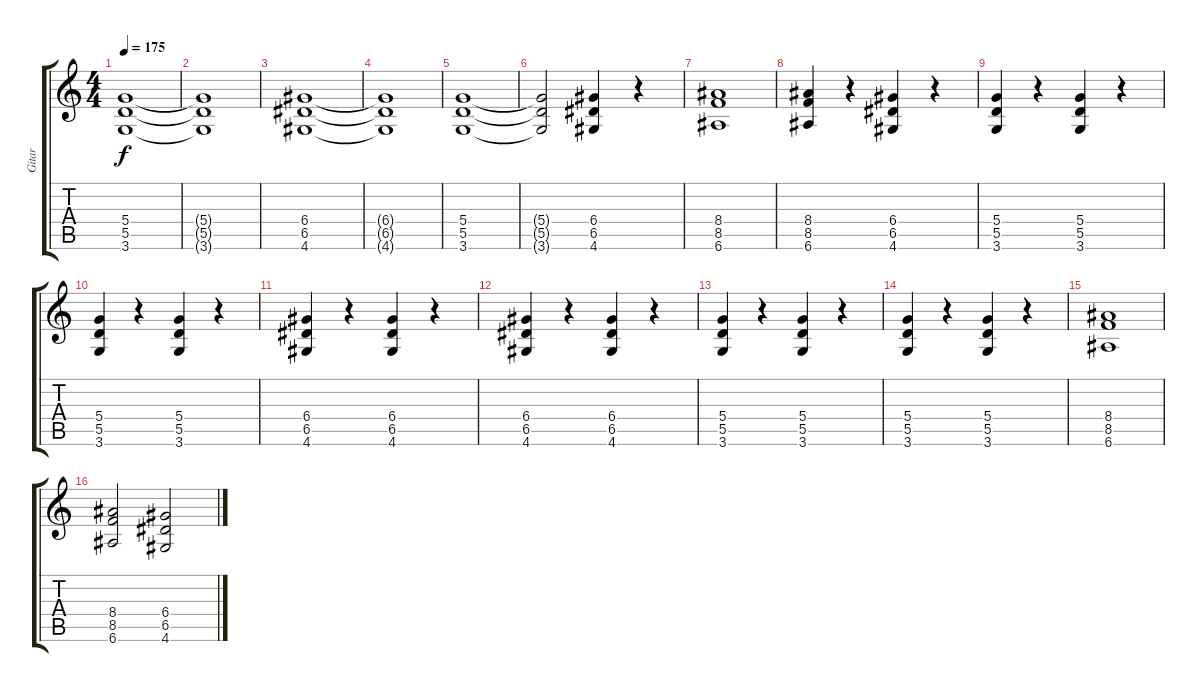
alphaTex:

\track ("Gitar" "Gitar") {instrument distortionguitar}
\staff {score tabs}
\tuning (E4 B3 G3 D3 A2 E2) {hide}
\ts (4 4)
\tempo 175
\clef g2
\ks c
(5.4 5.5 3.6).1{dy f volume 10} |
(5.4{t} 5.5{t} 3.6{t}).1 |
(6.4 6.5 4.6).1 |
(6.4{t} 6.5{t} 4.6{t}).1 |
(5.4 5.5 3.6).1 |
(5.4{t} 5.5{t} 3.6{t}).2 (6.4 6.5 4.6).4 r.4 |
(8.4 8.5 6.6).1 |
(8.4 8.5 6.6).4 r.4 (6.4 6.5 4.6).4 r.4 |
(5.4 5.5 3.6).4 r.4 (5.4 5.5 3.6).4 r.4 |
(5.4 5.5 3.6).4 r.4 (5.4 5.5 3.6).4 r.4 |
(6.4 6.5 4.6).4 r.4 (6.4 6.5 4.6).4 r.4 |
(6.4 6.5 4.6).4 r.4 (6.4 6.5 4.6).4 r.4 |
(5.4 5.5 3.6).4 r.4 (5.4 5.5 3.6).4 r.4 |
(5.4 5.5 3.6).4 r.4 (5.4 5.5 3.6).4 r.4 |
(8.4 8.5 6.6).1 |
(8.4 8.5 6.6).2 (6.4 6.5 4.6).2
